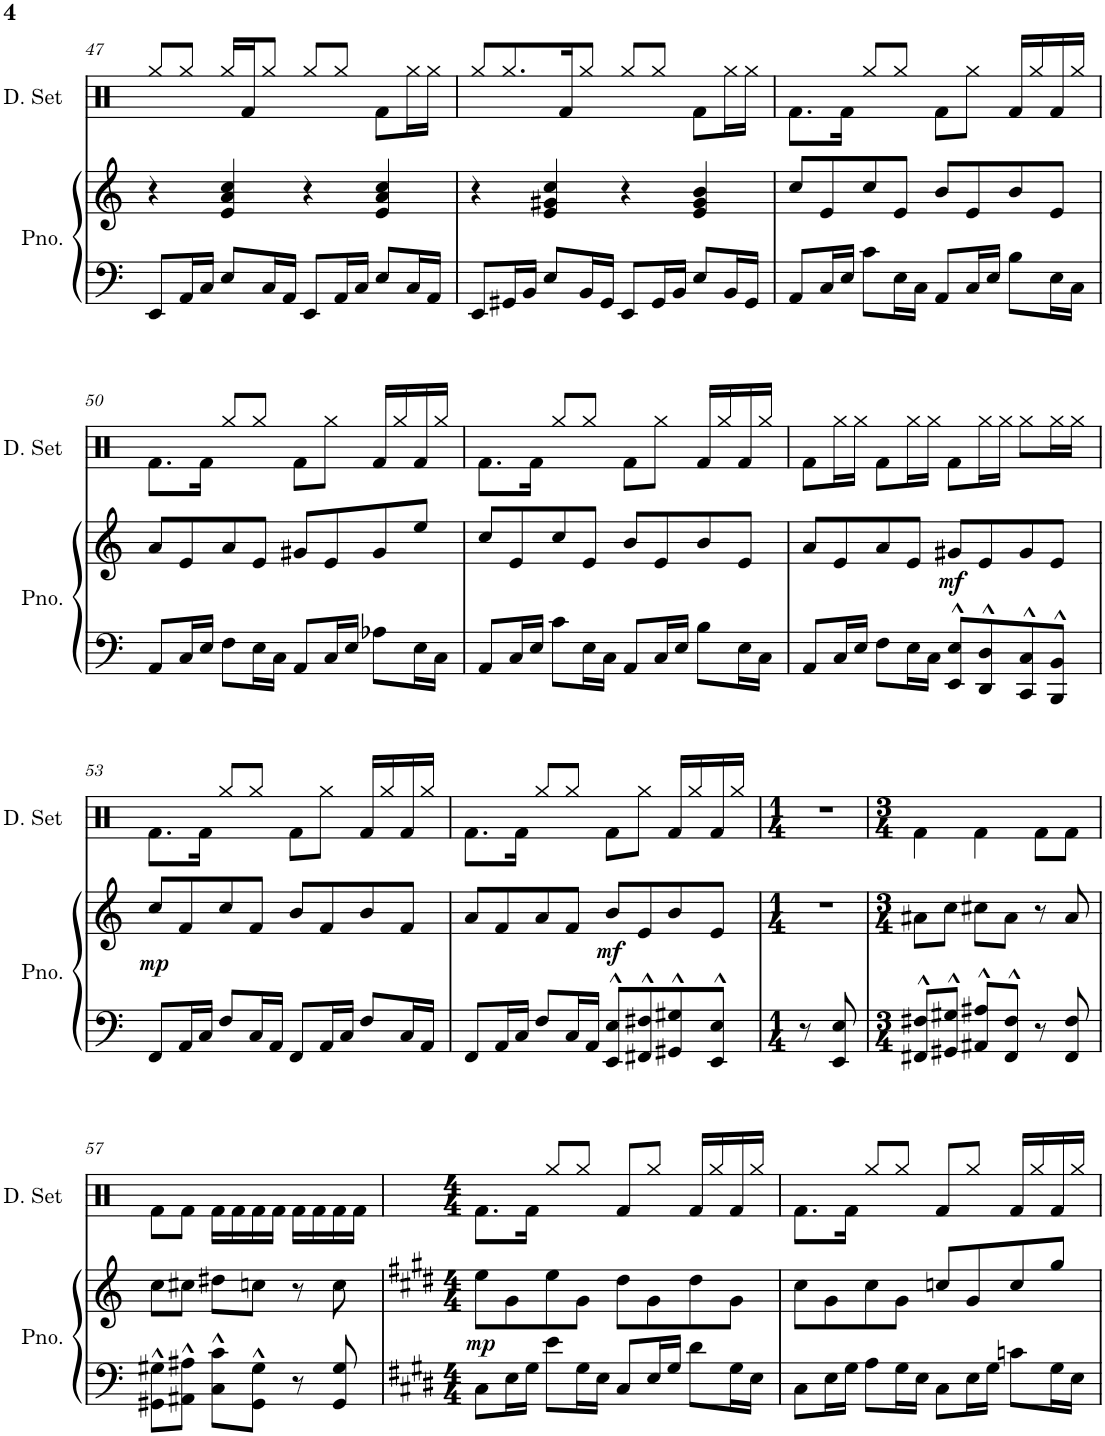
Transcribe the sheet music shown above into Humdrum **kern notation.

**kern	**kern	**dynam	**kern
*part2	*part2	*part2	*part1
*staff3	*staff2	*staff2/3	*staff1
*I"Piano	*	*	*I"Drumset
*I'Pno.	*	*	*I'D. Set
!!LO:PB:g=z
*clefF4	*clefG2	*	*clefX
*k[]	*k[]	*	*k[]
*M4/4	*M4/4	*	*M4/4
=47	=47	=47	=47
8EE/L	4r	.	8Rgg/L
16AA/L	.	.	8Rgg/J
16C/JJ	.	.	.
8E/L	4e/ 4a/ 4cc/	.	16Rgg/LL
.	.	.	16Rf/J
16C/L	.	.	8Rgg/J
16AA/JJ	.	.	.
8EE/L	4r	.	8Rgg/L
16AA/L	.	.	8Rgg/J
16C/JJ	.	.	.
8E/L	4e/ 4a/ 4cc/	.	8Rf\L
16C/L	.	.	16Rgg\L
16AA/JJ	.	.	16Rgg\JJ
=48	=48	=48	=48
8EE/L	4r	.	8Rgg/L
16GG#X/L	.	.	8.Rgg/
16BB/JJ	.	.	.
8E/L	4e/ 4g#X/ 4cc/	.	.
.	.	.	16Rf/K
16BB/L	.	.	8Rgg/J
16GG#/JJ	.	.	.
8EE/L	4r	.	8Rgg/L
16GG#/L	.	.	8Rgg/J
16BB/JJ	.	.	.
8E/L	4e/ 4g#/ 4b/	.	8Rf\L
16BB/L	.	.	16Rgg\L
16GG#/JJ	.	.	16Rgg\JJ
=49	=49	=49	=49
8AA/L	8cc/L	.	8.Rf\L
16C/L	8e/	.	.
16E/JJ	.	.	16Rf\Jk
8c\L	8cc/	.	8Rgg/L
16E\L	8e/J	.	8Rgg/J
16C\JJ	.	.	.
8AA/L	8b/L	.	8Rf\L
16C/L	8e/	.	8Rgg\J
16E/JJ	.	.	.
8B\L	8b/	.	16Rf/LL
.	.	.	16Rgg/
16E\L	8e/J	.	16Rf/
16C\JJ	.	.	16Rgg/JJ
!!LO:LB:g=z
=50	=50	=50	=50
8AA/L	8a/L	.	8.Rf\L
16C/L	8e/	.	.
16E/JJ	.	.	16Rf\Jk
8F\L	8a/	.	8Rgg/L
16E\L	8e/J	.	8Rgg/J
16C\JJ	.	.	.
8AA/L	8g#X/L	.	8Rf\L
16C/L	8e/	.	8Rgg\J
16E/JJ	.	.	.
8A-X\L	8g#/	.	16Rf/LL
.	.	.	16Rgg/
16E\L	8ee/J	.	16Rf/
16C\JJ	.	.	16Rgg/JJ
=51	=51	=51	=51
8AA/L	8cc/L	.	8.Rf\L
16C/L	8e/	.	.
16E/JJ	.	.	16Rf\Jk
8c\L	8cc/	.	8Rgg/L
16E\L	8e/J	.	8Rgg/J
16C\JJ	.	.	.
8AA/L	8b/L	.	8Rf\L
16C/L	8e/	.	8Rgg\J
16E/JJ	.	.	.
8B\L	8b/	.	16Rf/LL
.	.	.	16Rgg/
16E\L	8e/J	.	16Rf/
16C\JJ	.	.	16Rgg/JJ
=52	=52	=52	=52
8AA/L	8a/L	.	8Rf\L
16C/L	8e/	.	16Rgg\L
16E/JJ	.	.	16Rgg\JJ
8F\L	8a/	.	8Rf\L
16E\L	8e/J	.	16Rgg\L
16C\JJ	.	.	16Rgg\JJ
!	!	!LO:DY:b	!
8EE/^^ 8E/^^L	8g#X/L	mf	8Rf\L
8DD/^^ 8D/^^	8e/	.	16Rgg\L
.	.	.	16Rgg\JJ
8CC/^^ 8C/^^	8g#/	.	8Rgg\L
8BBB/^^ 8BB/^^J	8e/J	.	16Rgg\L
.	.	.	16Rgg\JJ
!!LO:LB:g=z
=53	=53	=53	=53
!	!	!LO:DY:b	!
8FF/L	8cc/L	mp	8.Rf\L
16AA/L	8f/	.	.
16C/JJ	.	.	16Rf\Jk
8F/L	8cc/	.	8Rgg/L
16C/L	8f/J	.	8Rgg/J
16AA/JJ	.	.	.
8FF/L	8b/L	.	8Rf\L
16AA/L	8f/	.	8Rgg\J
16C/JJ	.	.	.
8F/L	8b/	.	16Rf/LL
.	.	.	16Rgg/
16C/L	8f/J	.	16Rf/
16AA/JJ	.	.	16Rgg/JJ
=54	=54	=54	=54
8FF/L	8a/L	.	8.Rf\L
16AA/L	8f/	.	.
16C/JJ	.	.	16Rf\Jk
8F/L	8a/	.	8Rgg/L
16C/L	8f/J	.	8Rgg/J
16AA/JJ	.	.	.
!	!	!LO:DY:b	!
8EE/^^ 8E/^^L	8b/L	mf	8Rf\L
8FF#X/^^ 8F#X/^^	8e/	.	8Rgg\J
8GG#X/^^ 8G#X/^^	8b/	.	16Rf/LL
.	.	.	16Rgg/
8EE/^^ 8E/^^J	8e/J	.	16Rf/
.	.	.	16Rgg/JJ
=55	=55	=55	=55
*M1/4	*M1/4	*	*M1/4
8r	4r	.	4r
8EE/ 8E/	.	.	.
=56	=56	=56	=56
*M3/4	*M3/4	*	*M3/4
8FF#X/^^ 8F#X/^^L	8a#X\L	.	4Rf\
8GG#X/^^ 8G#X/^^J	8cc\J	.	.
8AA#X/^^ 8A#X/^^L	8cc#X\L	.	4Rf\
8FF#/^^ 8F#/^^J	8a#\J	.	.
8r	8r	.	8Rf\L
8FF#/ 8F#/	8a#/	.	8Rf\J
!!LO:LB:g=z
=57	=57	=57	=57
8GG#X\^^ 8G#X\^^L	8cc\L	.	8Rf\L
8AA#X\^^ 8A#X\^^J	8cc#X\J	.	8Rf\J
8C\^^ 8c\^^L	8dd#X\L	.	16Rf\LL
.	.	.	16Rf\
8GG#\^^ 8G#\^^J	8ccn\J	.	16Rf\
.	.	.	16Rf\JJ
8r	8r	.	16Rf\LL
.	.	.	16Rf\
8GG#/ 8G#/	8cc\	.	16Rf\
.	.	.	16Rf\JJ
=58	=58	=58	=58
*k[f#c#g#d#]	*k[f#c#g#d#]	*	*
*M4/4	*M4/4	*	*M4/4
!	!	!LO:DY:b	!
8C#\L	8ee\L	mp	8.Rf\L
16E\L	8g#\	.	.
16G#\JJ	.	.	16Rf\Jk
8e\L	8ee\	.	8Rgg/L
16G#\L	8g#\J	.	8Rgg/J
16E\JJ	.	.	.
8C#/L	8dd#\L	.	8Rf/L
16E/L	8g#\	.	8Rgg/J
16G#/JJ	.	.	.
8d#\L	8dd#\	.	16Rf/LL
.	.	.	16Rgg/
16G#\L	8g#\J	.	16Rf/
16E\JJ	.	.	16Rgg/JJ
=59	=59	=59	=59
8C#\L	8cc#\L	.	8.Rf\L
16E\L	8g#\	.	.
16G#\JJ	.	.	16Rf\Jk
8A\L	8cc#\	.	8Rgg/L
16G#\L	8g#\J	.	8Rgg/J
16E\JJ	.	.	.
8C#\L	8ccn/L	.	8Rf/L
16E\L	8g#/	.	8Rgg/J
16G#\JJ	.	.	.
8cn\L	8cc/	.	16Rf/LL
.	.	.	16Rgg/
16G#\L	8gg#/J	.	16Rf/
16E\JJ	.	.	16Rgg/JJ
=	=	=	=
*-	*-	*-	*-
